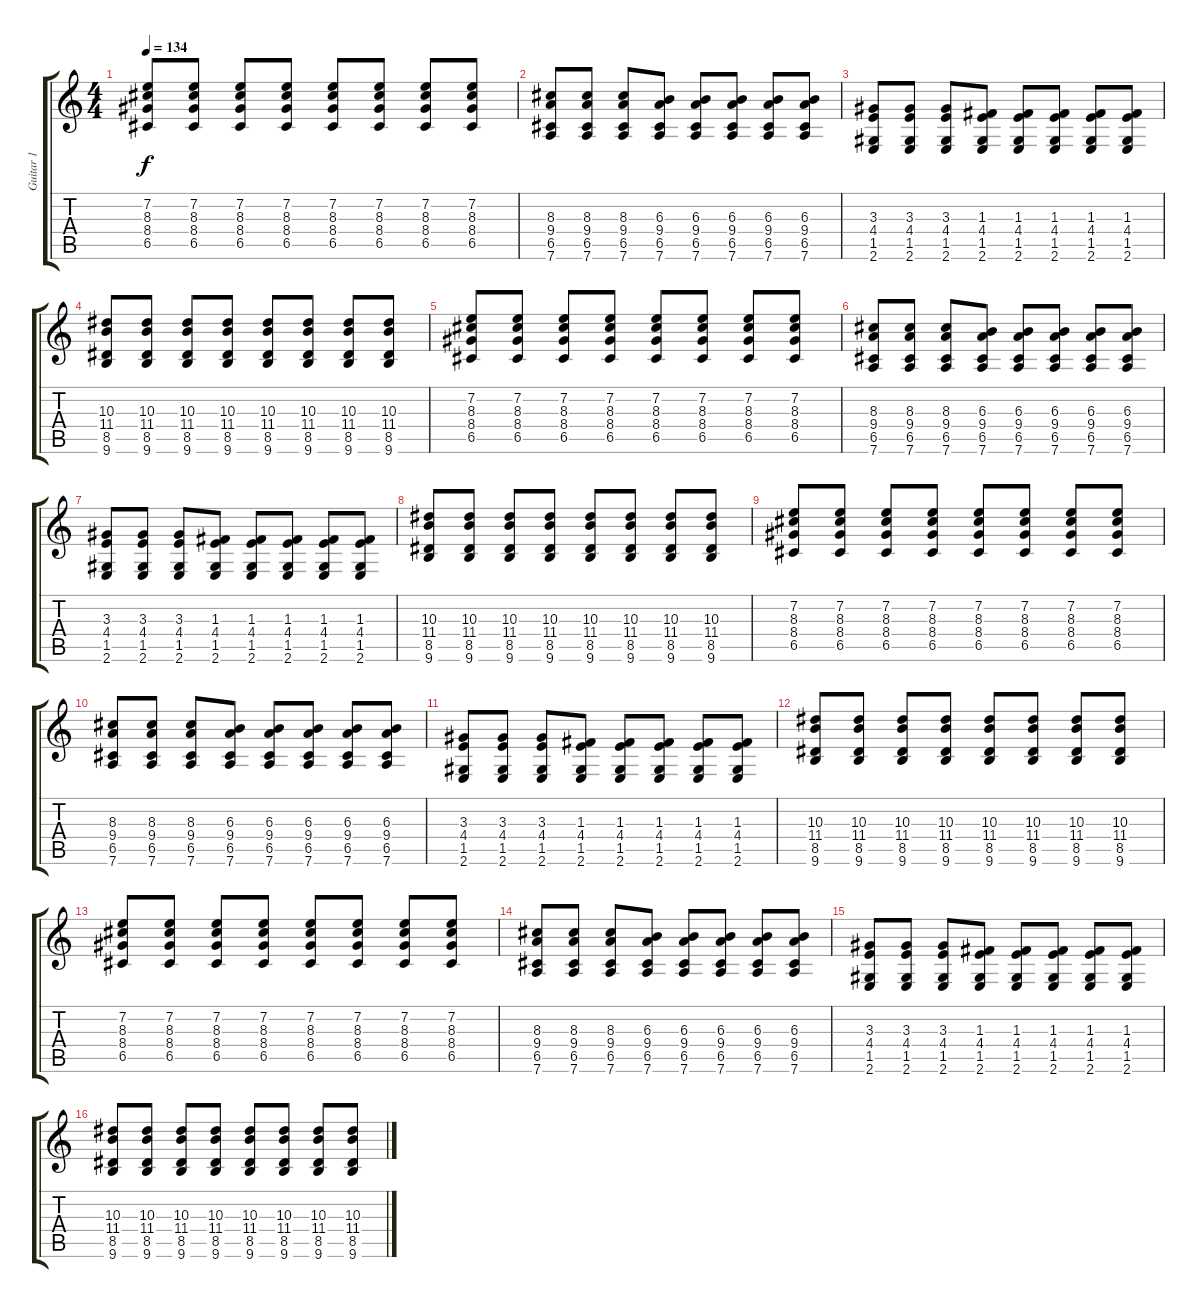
\track ("Guitar 1" "Guitar 1") {instrument electricguitarclean}
\staff {score tabs}
\tuning (D4 A3 F3 C3 G2 D2) {hide}
\ts (4 4)
\tempo 134
\clef g2
\ks c
(7.2 8.3 8.4 6.5).8{dy f instrument electricguitarclean} (7.2 8.3 8.4 6.5).8 (7.2 8.3 8.4 6.5).8 (7.2 8.3 8.4 6.5).8 (7.2 8.3 8.4 6.5).8 (7.2 8.3 8.4 6.5).8 (7.2 8.3 8.4 6.5).8 (7.2 8.3 8.4 6.5).8 |
(8.3 9.4 6.5 7.6).8 (8.3 9.4 6.5 7.6).8 (8.3 9.4 6.5 7.6).8 (6.3 9.4 6.5 7.6).8 (6.3 9.4 6.5 7.6).8 (6.3 9.4 6.5 7.6).8 (6.3 9.4 6.5 7.6).8 (6.3 9.4 6.5 7.6).8 |
(3.3 4.4 1.5 2.6).8 (3.3 4.4 1.5 2.6).8 (3.3 4.4 1.5 2.6).8 (1.3 4.4 1.5 2.6).8 (1.3 4.4 1.5 2.6).8 (1.3 4.4 1.5 2.6).8 (1.3 4.4 1.5 2.6).8 (1.3 4.4 1.5 2.6).8 |
(10.3 11.4 8.5 9.6).8 (10.3 11.4 8.5 9.6).8 (10.3 11.4 8.5 9.6).8 (10.3 11.4 8.5 9.6).8 (10.3 11.4 8.5 9.6).8 (10.3 11.4 8.5 9.6).8 (10.3 11.4 8.5 9.6).8 (10.3 11.4 8.5 9.6).8 |
(7.2 8.3 8.4 6.5).8 (7.2 8.3 8.4 6.5).8 (7.2 8.3 8.4 6.5).8 (7.2 8.3 8.4 6.5).8 (7.2 8.3 8.4 6.5).8 (7.2 8.3 8.4 6.5).8 (7.2 8.3 8.4 6.5).8 (7.2 8.3 8.4 6.5).8 |
(8.3 9.4 6.5 7.6).8 (8.3 9.4 6.5 7.6).8 (8.3 9.4 6.5 7.6).8 (6.3 9.4 6.5 7.6).8 (6.3 9.4 6.5 7.6).8 (6.3 9.4 6.5 7.6).8 (6.3 9.4 6.5 7.6).8 (6.3 9.4 6.5 7.6).8 |
(3.3 4.4 1.5 2.6).8 (3.3 4.4 1.5 2.6).8 (3.3 4.4 1.5 2.6).8 (1.3 4.4 1.5 2.6).8 (1.3 4.4 1.5 2.6).8 (1.3 4.4 1.5 2.6).8 (1.3 4.4 1.5 2.6).8 (1.3 4.4 1.5 2.6).8 |
(10.3 11.4 8.5 9.6).8 (10.3 11.4 8.5 9.6).8 (10.3 11.4 8.5 9.6).8 (10.3 11.4 8.5 9.6).8 (10.3 11.4 8.5 9.6).8 (10.3 11.4 8.5 9.6).8 (10.3 11.4 8.5 9.6).8 (10.3 11.4 8.5 9.6).8 |
(7.2 8.3 8.4 6.5).8 (7.2 8.3 8.4 6.5).8 (7.2 8.3 8.4 6.5).8 (7.2 8.3 8.4 6.5).8 (7.2 8.3 8.4 6.5).8 (7.2 8.3 8.4 6.5).8 (7.2 8.3 8.4 6.5).8 (7.2 8.3 8.4 6.5).8 |
(8.3 9.4 6.5 7.6).8 (8.3 9.4 6.5 7.6).8 (8.3 9.4 6.5 7.6).8 (6.3 9.4 6.5 7.6).8 (6.3 9.4 6.5 7.6).8 (6.3 9.4 6.5 7.6).8 (6.3 9.4 6.5 7.6).8 (6.3 9.4 6.5 7.6).8 |
(3.3 4.4 1.5 2.6).8 (3.3 4.4 1.5 2.6).8 (3.3 4.4 1.5 2.6).8 (1.3 4.4 1.5 2.6).8 (1.3 4.4 1.5 2.6).8 (1.3 4.4 1.5 2.6).8 (1.3 4.4 1.5 2.6).8 (1.3 4.4 1.5 2.6).8 |
(10.3 11.4 8.5 9.6).8 (10.3 11.4 8.5 9.6).8 (10.3 11.4 8.5 9.6).8 (10.3 11.4 8.5 9.6).8 (10.3 11.4 8.5 9.6).8 (10.3 11.4 8.5 9.6).8 (10.3 11.4 8.5 9.6).8 (10.3 11.4 8.5 9.6).8 |
(7.2 8.3 8.4 6.5).8 (7.2 8.3 8.4 6.5).8 (7.2 8.3 8.4 6.5).8 (7.2 8.3 8.4 6.5).8 (7.2 8.3 8.4 6.5).8 (7.2 8.3 8.4 6.5).8 (7.2 8.3 8.4 6.5).8 (7.2 8.3 8.4 6.5).8 |
(8.3 9.4 6.5 7.6).8 (8.3 9.4 6.5 7.6).8 (8.3 9.4 6.5 7.6).8 (6.3 9.4 6.5 7.6).8 (6.3 9.4 6.5 7.6).8 (6.3 9.4 6.5 7.6).8 (6.3 9.4 6.5 7.6).8 (6.3 9.4 6.5 7.6).8 |
(3.3 4.4 1.5 2.6).8 (3.3 4.4 1.5 2.6).8 (3.3 4.4 1.5 2.6).8 (1.3 4.4 1.5 2.6).8 (1.3 4.4 1.5 2.6).8 (1.3 4.4 1.5 2.6).8 (1.3 4.4 1.5 2.6).8 (1.3 4.4 1.5 2.6).8 |
(10.3 11.4 8.5 9.6).8 (10.3 11.4 8.5 9.6).8 (10.3 11.4 8.5 9.6).8 (10.3 11.4 8.5 9.6).8 (10.3 11.4 8.5 9.6).8 (10.3 11.4 8.5 9.6).8 (10.3 11.4 8.5 9.6).8 (10.3 11.4 8.5 9.6).8
